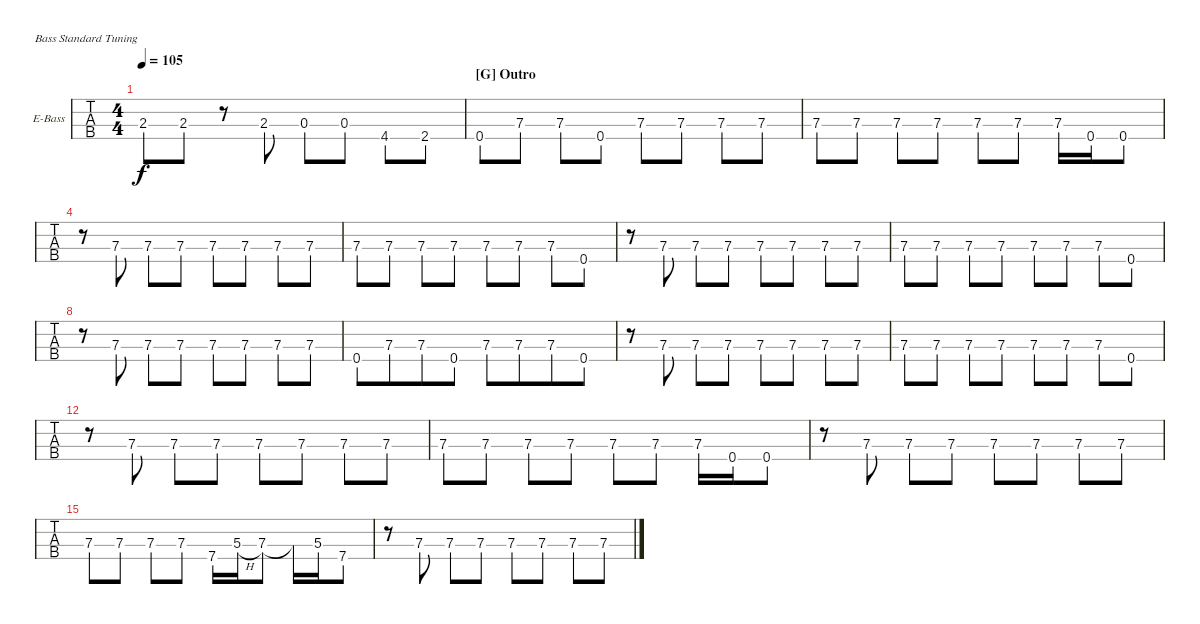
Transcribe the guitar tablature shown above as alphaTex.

\bracketExtendMode nobrackets
\firstSystemTrackNameOrientation horizontal
\otherSystemsTrackNameOrientation horizontal
\defaultBarNumberDisplay FirstOfSystem
\track ("Bass" "E-Bass") {instrument electricbassfinger}
\staff {tabs}
\tuning (G2 D2 A1 E1)
\ts (4 4)
\tempo 105
\clef f4
\ks c
2.3{t}.8{dy f} 2.3.8 r.8 2.3.8 0.3.8 0.3.8 4.4.8 2.4.8 |
\section ("G" "Outro")
0.4.8 7.3.8 7.3.8 0.4.8 7.3.8 7.3.8 7.3.8 7.3.8 |
7.3.8 7.3.8 7.3.8 7.3.8 7.3.8 7.3.8 7.3.16 0.4.16 0.4.8 |
r.8 7.3.8 7.3.8 7.3.8 7.3.8 7.3.8 7.3.8 7.3.8 |
7.3.8 7.3.8 7.3.8 7.3.8 7.3.8 7.3.8 7.3.8 0.4.8 |
\scale
0.177419 r.8 7.3.8 7.3.8 7.3.8 7.3.8 7.3.8 7.3.8 7.3.8 |
\scale
0.209107 7.3.8 7.3.8 7.3.8 7.3.8 7.3.8 7.3.8 7.3.8 0.4.8 |
\scale
0.33928 r.8 7.3.8 7.3.8 7.3.8 7.3.8 7.3.8 7.3.8 7.3.8 |
\scale
0.274194 0.4.8 7.3.8{beam merge} 7.3.8 0.4.8 7.3.8 7.3.8{beam merge} 7.3.8 0.4.8 |
r.8 7.3.8 7.3.8 7.3.8 7.3.8 7.3.8 7.3.8 7.3.8 |
7.3.8 7.3.8 7.3.8 7.3.8 7.3.8 7.3.8 7.3.8 0.4.8 |
r.8 7.3.8 7.3.8 7.3.8 7.3.8 7.3.8 7.3.8 7.3.8 |
7.3.8 7.3.8 7.3.8 7.3.8 7.3.8 7.3.8 7.3.16 0.4.16 0.4.8 |
r.8 7.3.8 7.3.8 7.3.8 7.3.8 7.3.8 7.3.8 7.3.8 |
7.3.8 7.3.8 7.3.8 7.3.8 7.4.16 5.3{h}.16 7.3.8 7.3{t}.16 5.3.16 7.4.8 |
r.8 7.3.8 7.3.8 7.3.8 7.3.8 7.3.8 7.3.8 7.3.8
